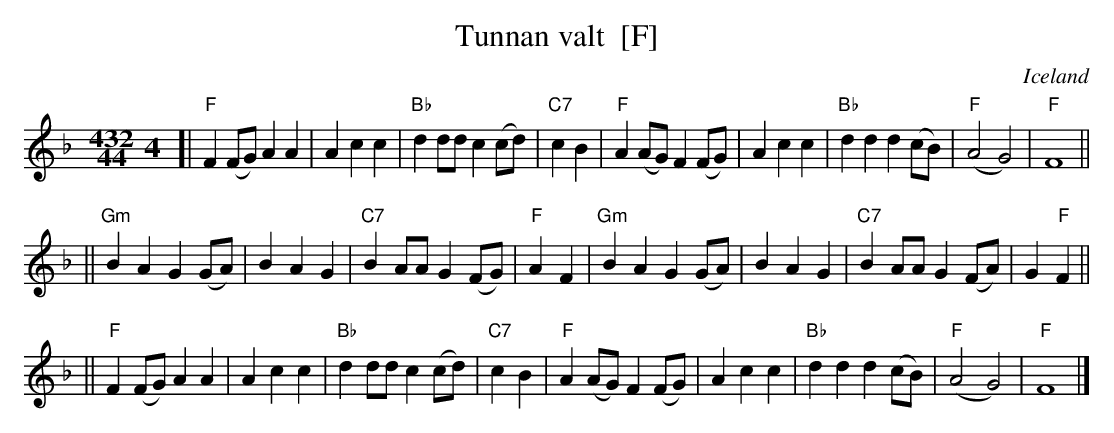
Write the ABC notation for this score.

X:1
T: Tunnan valt  [F]
O: Iceland
M: 432/444
L: 1/8
K: F
[| "F"F2 (FG) A2  A2  | A2 c2 c2 | "Bb"d2 dd c2 (cd) | "C7"c2   B2  \
|  "F"A2 (AG) F2 (FG) | A2 c2 c2 | "Bb"d2 d2 d2 (cB) | "F"(A4   G4) | "F"F8 ||
||"Gm"B2  A2  G2 (GA) | B2 A2 G2 | "C7"B2 AA G2 (FG) | "F"A2    F2  \
| "Gm"B2  A2  G2 (GA) | B2 A2 G2 | "C7"B2 AA G2 (FA) |    G2 "F"F2 ||
|| "F"F2 (FG) A2  A2  | A2 c2 c2 | "Bb"d2 dd c2 (cd) | "C7"c2   B2  \
|  "F"A2 (AG) F2 (FG) | A2 c2 c2 | "Bb"d2 d2 d2 (cB) | "F"(A4   G4) | "F"F8 |]
